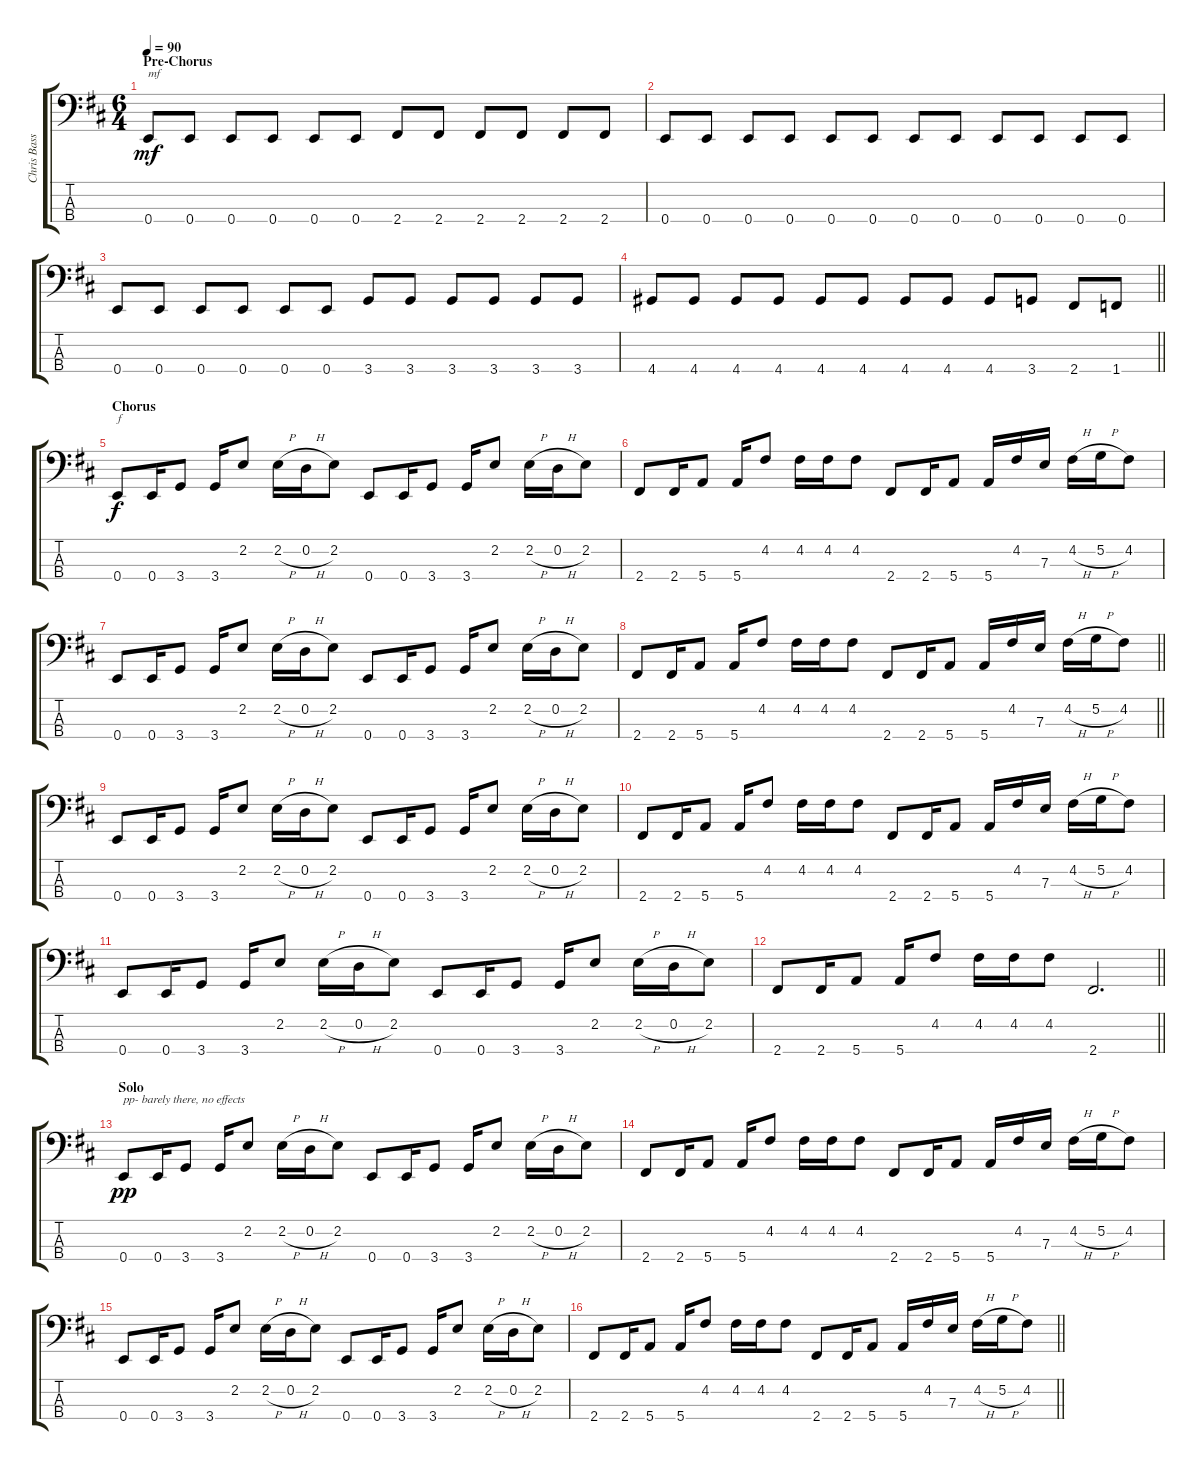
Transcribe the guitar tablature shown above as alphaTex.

\track ("Chris Bass" "Chris Bass") {instrument electricbassfinger}
\staff {score tabs}
\tuning (G2 D2 A1 E1) {hide}
\ts (6 4)
\section ("" "Pre-Chorus")
\tempo 90
\clef f4
\ks bminor
0.4.8{txt "mf" dy mf} 0.4.8 0.4.8 0.4.8 0.4.8 0.4.8 2.4.8 2.4.8 2.4.8 2.4.8 2.4.8 2.4.8 |
0.4.8 0.4.8 0.4.8 0.4.8 0.4.8 0.4.8 0.4.8 0.4.8 0.4.8 0.4.8 0.4.8 0.4.8 |
0.4.8 0.4.8 0.4.8 0.4.8 0.4.8 0.4.8 3.4.8 3.4.8 3.4.8 3.4.8 3.4.8 3.4.8 |
\barLineRight lightlight
4.4.8 4.4.8 4.4.8 4.4.8 4.4.8 4.4.8 4.4.8 4.4.8 4.4.8 3.4.8 2.4.8 1.4.8 |
\section ("" "Chorus")
0.4.8{txt "f" dy f} 0.4.16 3.4.8 3.4.16 2.2.8 2.2{h}.16 0.2{h}.16 2.2.8 0.4.8 0.4.16 3.4.8 3.4.16 2.2.8 2.2{h}.16 0.2{h}.16 2.2.8 |
2.4.8 2.4.16 5.4.8 5.4.16 4.2.8 4.2.16 4.2.16 4.2.8 2.4.8 2.4.16 5.4.8 5.4.16 4.2.16 7.3.16 4.2{h}.16 5.2{h}.16 4.2.8 |
0.4.8 0.4.16 3.4.8 3.4.16 2.2.8 2.2{h}.16 0.2{h}.16 2.2.8 0.4.8 0.4.16 3.4.8 3.4.16 2.2.8 2.2{h}.16 0.2{h}.16 2.2.8 |
\barLineRight lightlight
2.4.8 2.4.16 5.4.8 5.4.16 4.2.8 4.2.16 4.2.16 4.2.8 2.4.8 2.4.16 5.4.8 5.4.16 4.2.16 7.3.16 4.2{h}.16 5.2{h}.16 4.2.8 |
\section ("" "")
0.4.8 0.4.16 3.4.8 3.4.16 2.2.8 2.2{h}.16 0.2{h}.16 2.2.8 0.4.8 0.4.16 3.4.8 3.4.16 2.2.8 2.2{h}.16 0.2{h}.16 2.2.8 |
2.4.8 2.4.16 5.4.8 5.4.16 4.2.8 4.2.16 4.2.16 4.2.8 2.4.8 2.4.16 5.4.8 5.4.16 4.2.16 7.3.16 4.2{h}.16 5.2{h}.16 4.2.8 |
0.4.8 0.4.16 3.4.8 3.4.16 2.2.8 2.2{h}.16 0.2{h}.16 2.2.8 0.4.8 0.4.16 3.4.8 3.4.16 2.2.8 2.2{h}.16 0.2{h}.16 2.2.8 |
\barLineRight lightlight
2.4.8 2.4.16 5.4.8 5.4.16 4.2.8 4.2.16 4.2.16 4.2.8 2.4.2{d} |
\section ("" "Solo")
0.4.8{txt "pp- barely there, no effects" dy pp} 0.4.16 3.4.8 3.4.16 2.2.8 2.2{h}.16 0.2{h}.16 2.2.8 0.4.8 0.4.16 3.4.8 3.4.16 2.2.8 2.2{h}.16 0.2{h}.16 2.2.8 |
2.4.8 2.4.16 5.4.8 5.4.16 4.2.8 4.2.16 4.2.16 4.2.8 2.4.8 2.4.16 5.4.8 5.4.16 4.2.16 7.3.16 4.2{h}.16 5.2{h}.16 4.2.8 |
0.4.8 0.4.16 3.4.8 3.4.16 2.2.8 2.2{h}.16 0.2{h}.16 2.2.8 0.4.8 0.4.16 3.4.8 3.4.16 2.2.8 2.2{h}.16 0.2{h}.16 2.2.8 |
\barLineRight lightlight
2.4.8 2.4.16 5.4.8 5.4.16 4.2.8 4.2.16 4.2.16 4.2.8 2.4.8 2.4.16 5.4.8 5.4.16 4.2.16 7.3.16 4.2{h}.16 5.2{h}.16 4.2.8
